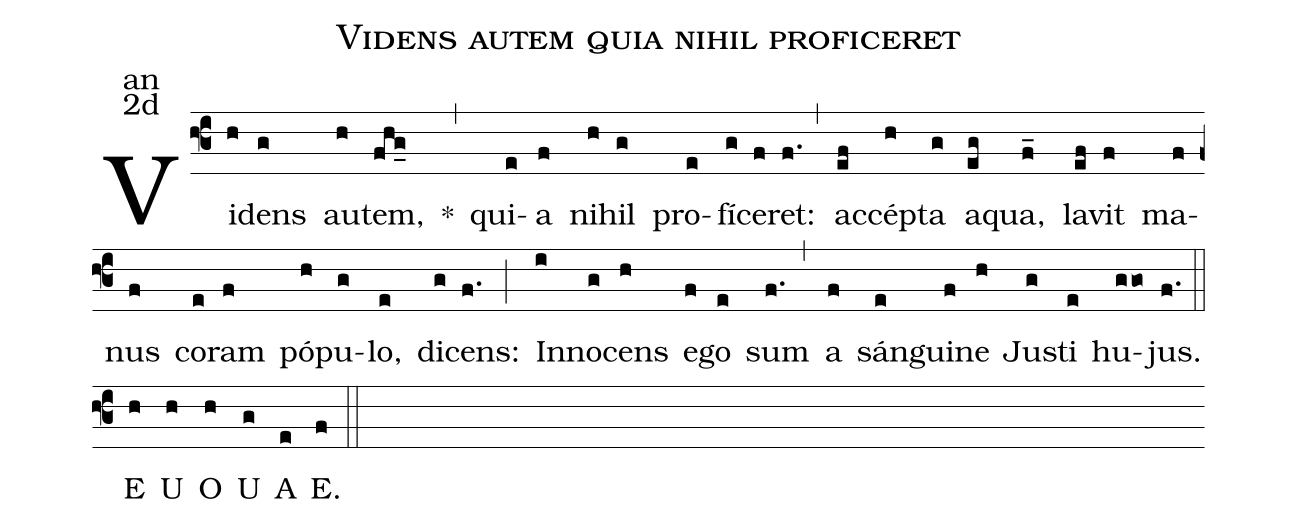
name:Videns autem quia nihil proficeret;
office-part:an;
mode:2d;
%%
(f3) Vi(h)dens(g) au(h)tem,(fhg_) <sp>*</sp>(,) qui(e)a(f) ni(h)hil(g) pro(e)fí(g)ce(f)ret:(f.) (,) ac(ef)cép(h)ta(g) a(eg)qua,(f_) la(ef)vit(f) ma(f)nus(f) co(e)ram(f) pó(h)pu(g)lo,(e) di(g)cens:(f.) (;) In(i)no(g)cens(h) e(f)go(e) sum(f.) (,) a(f) sán(e)gui(f)ne(h) Ju(g)sti(e) hu(ggo)jus.(f.) (::)
<eu>E(h) U(h) O(h) U(g) A(e) E.(f) </eu>(::)
